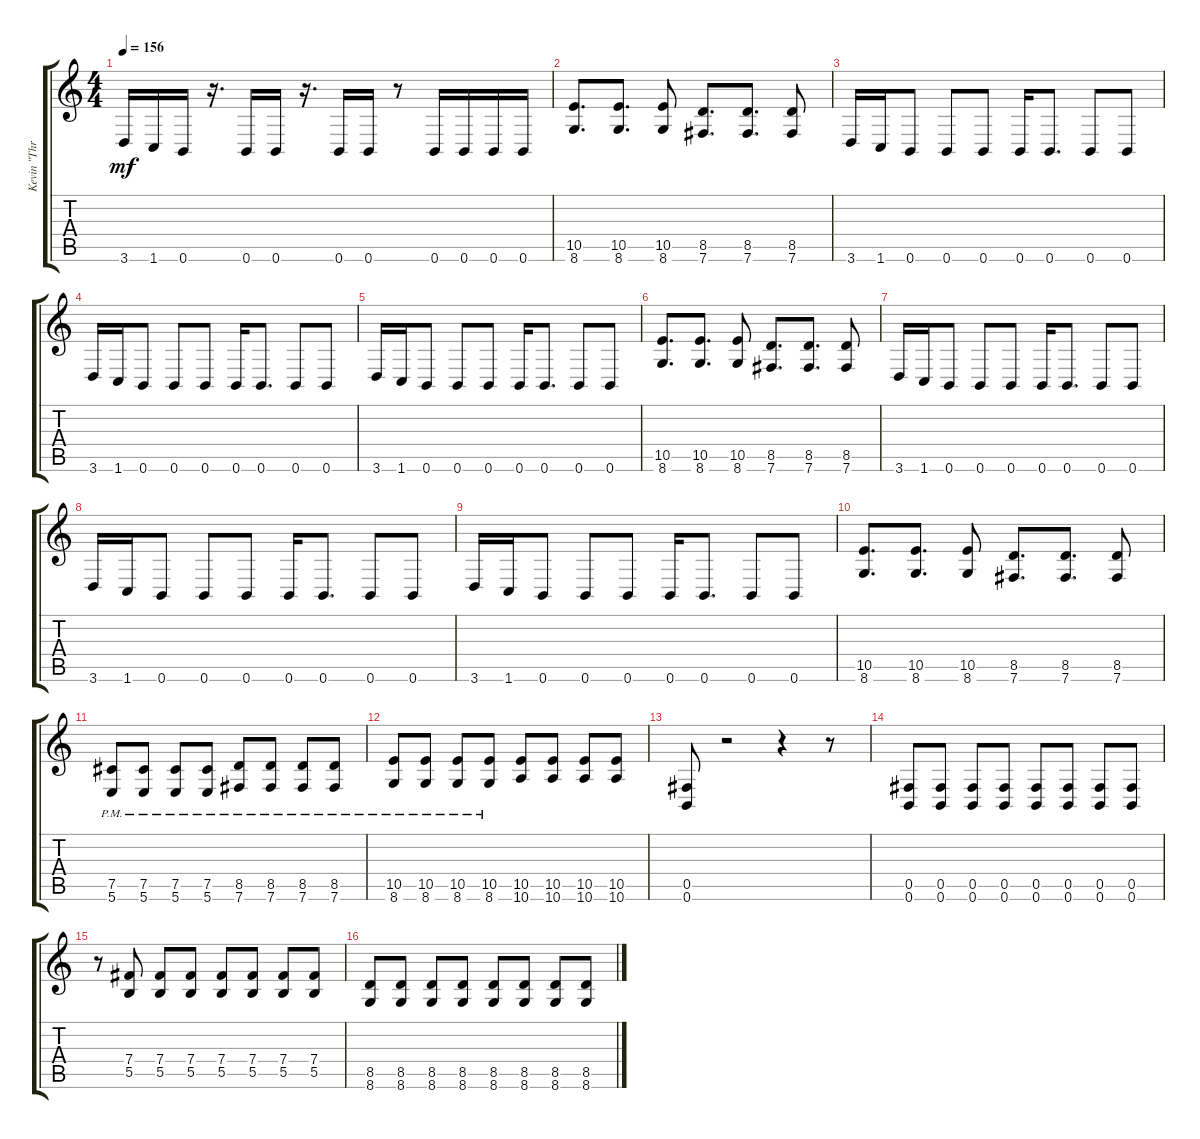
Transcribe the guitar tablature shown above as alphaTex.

\track ("Kevin \"Thrasher\" Gruft" "Kevin \"Thr") {instrument distortionguitar}
\staff {score tabs}
\tuning (Db4 Ab3 E3 B2 Gb2 B1) {hide}
\ts (4 4)
\tempo 156
\clef g2
\ks c
3.6.16{dy mf} 1.6.16 0.6.16 r.16{d} 0.6.16 0.6.16 r.16{d} 0.6.16 0.6.16 r.8 0.6.16 0.6.16 0.6.16 0.6.16 |
(10.5 8.6).8{d} (10.5 8.6).8{d} (10.5 8.6).8 (8.5 7.6).8{d} (8.5 7.6).8{d} (8.5 7.6).8 |
3.6.16 1.6.16 0.6.8 0.6.8 0.6.8 0.6.16 0.6.8{d} 0.6.8 0.6.8 |
3.6.16 1.6.16 0.6.8 0.6.8 0.6.8 0.6.16 0.6.8{d} 0.6.8 0.6.8 |
3.6.16 1.6.16 0.6.8 0.6.8 0.6.8 0.6.16 0.6.8{d} 0.6.8 0.6.8 |
(10.5 8.6).8{d} (10.5 8.6).8{d} (10.5 8.6).8 (8.5 7.6).8{d} (8.5 7.6).8{d} (8.5 7.6).8 |
3.6.16 1.6.16 0.6.8 0.6.8 0.6.8 0.6.16 0.6.8{d} 0.6.8 0.6.8 |
3.6.16 1.6.16 0.6.8 0.6.8 0.6.8 0.6.16 0.6.8{d} 0.6.8 0.6.8 |
3.6.16 1.6.16 0.6.8 0.6.8 0.6.8 0.6.16 0.6.8{d} 0.6.8 0.6.8 |
(10.5 8.6).8{d} (10.5 8.6).8{d} (10.5 8.6).8 (8.5 7.6).8{d} (8.5 7.6).8{d} (8.5 7.6).8 |
(7.5{pm} 5.6{pm}).8 (7.5{pm} 5.6{pm}).8 (7.5{pm} 5.6{pm}).8 (7.5{pm} 5.6{pm}).8 (8.5{pm} 7.6{pm}).8 (8.5{pm} 7.6{pm}).8 (8.5{pm} 7.6{pm}).8 (8.5{pm} 7.6{pm}).8 |
(10.5{pm} 8.6{pm}).8 (10.5{pm} 8.6{pm}).8 (10.5{pm} 8.6{pm}).8 (10.5{pm} 8.6{pm}).8 (10.5 10.6).8 (10.5 10.6).8 (10.5 10.6).8 (10.5 10.6).8 |
(0.5 0.6).8 r.2 r.4 r.8 |
(0.5 0.6).8 (0.5 0.6).8 (0.5 0.6).8 (0.5 0.6).8 (0.5 0.6).8 (0.5 0.6).8 (0.5 0.6).8 (0.5 0.6).8 |
r.8 (7.4 5.5).8 (7.4 5.5).8 (7.4 5.5).8 (7.4 5.5).8 (7.4 5.5).8 (7.4 5.5).8 (7.4 5.5).8 |
(8.5 8.6).8 (8.5 8.6).8 (8.5 8.6).8 (8.5 8.6).8 (8.5 8.6).8 (8.5 8.6).8 (8.5 8.6).8 (8.5 8.6).8
